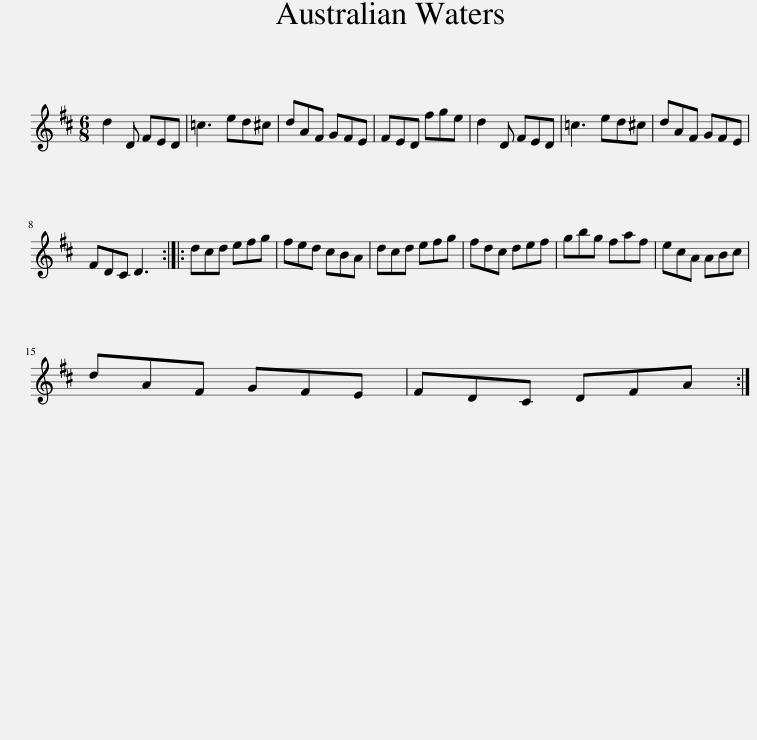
X:1
L:1/8
M:6/8
I:linebreak $
K:D
V:1 treble
V:1
 d2 D FED | =c3 ed^c | dAF GFE | FED fge | d2 D FED | %5
 =c3 ed^c | dAF GFE |$ FDC D3 :: dcd efg | fed cBA | %10
 dcd efg | fdc def | gbg faf | ecA ABc |$ dAF GFE | %15
 FDC DFA :| %16
